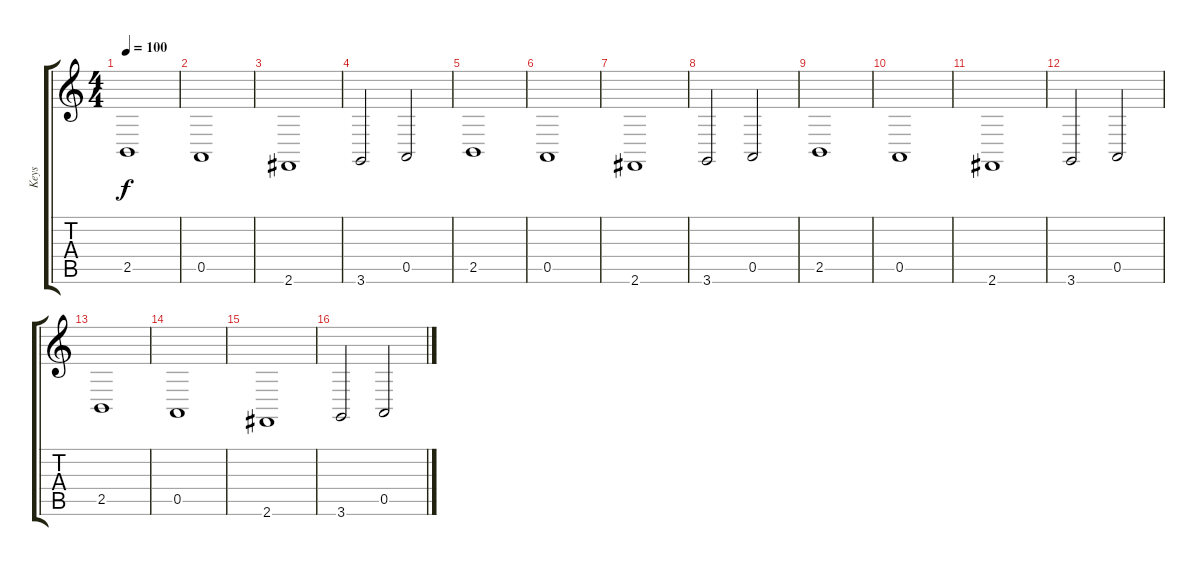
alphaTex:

\track ("Keys" "Keys") {instrument stringensemble1}
\staff {score tabs}
\tuning (E4 B3 G3 D3 A2 E2) {hide}
\ts (4 4)
\tempo 100
\clef g2
\ks c
2.5.1{dy f} |
0.5.1 |
2.6.1 |
3.6.2 0.5.2 |
2.5.1 |
0.5.1 |
2.6.1 |
3.6.2 0.5.2 |
2.5.1 |
0.5.1 |
2.6.1 |
3.6.2 0.5.2 |
2.5.1 |
0.5.1 |
2.6.1 |
3.6.2 0.5.2
